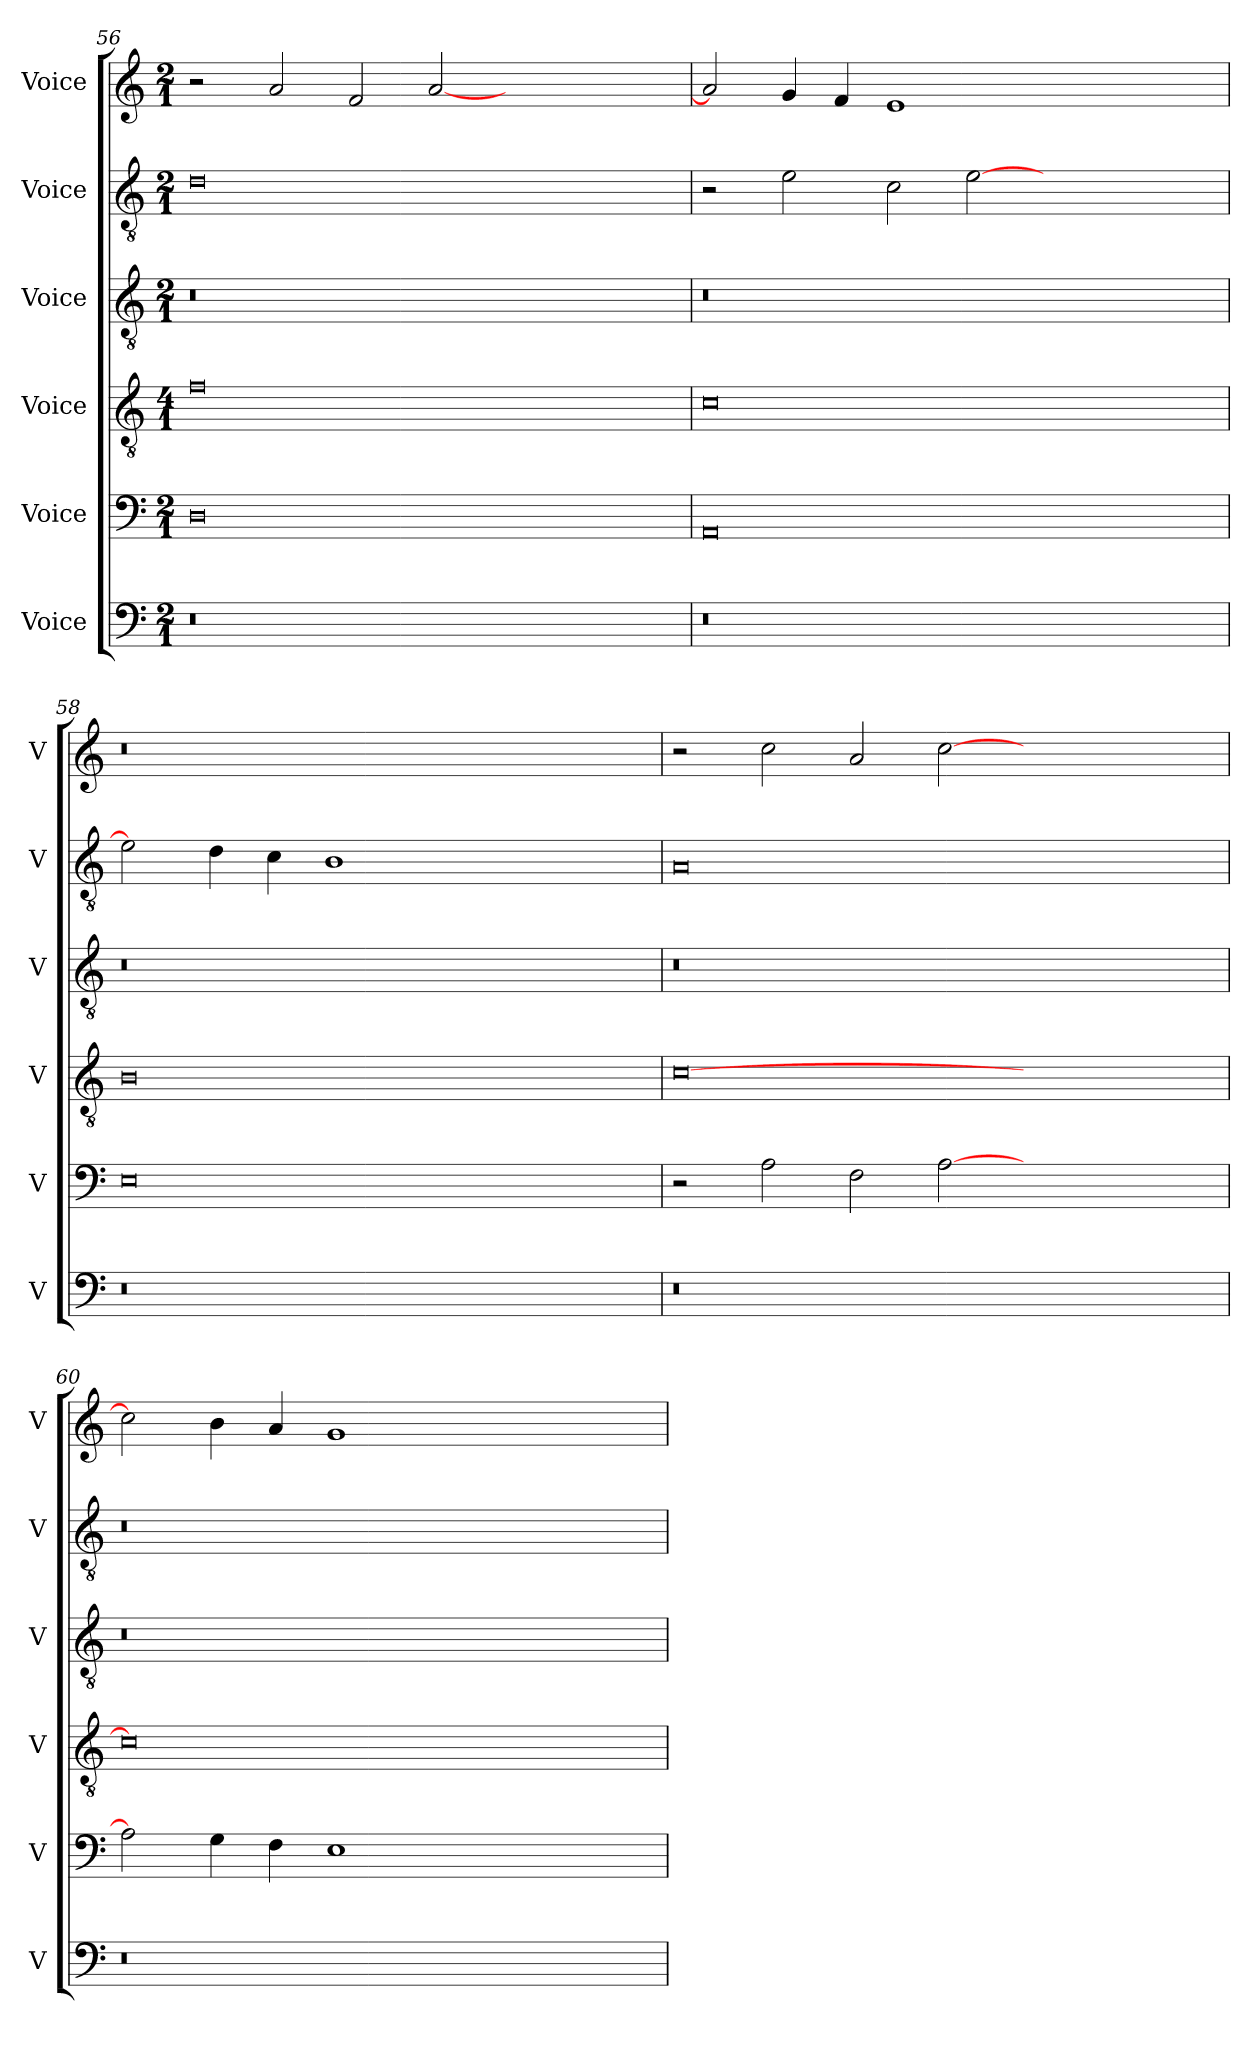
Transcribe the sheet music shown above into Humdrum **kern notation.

**kern	**kern	**kern	**kern	**kern	**kern
*part6	*part5	*part4	*part3	*part2	*part1
*staff6	*staff5	*staff4	*staff3	*staff2	*staff1
*I"Voice	*I"Voice	*I"Voice	*I"Voice	*I"Voice	*I"Voice
*I'V	*I'V	*I'V	*I'V	*I'V	*I'V
*clefF4	*clefF4	*clefGv2	*clefGv2	*clefGv2	*clefG2
*k[]	*k[]	*k[]	*k[]	*k[]	*k[]
*M2/1	*M2/1	*M4/1	*M2/1	*M2/1	*M2/1
=56	=56	=56	=56	=56	=56
0r	0D	0f	0r	0d	2r
.	.	.	.	.	2a/
.	.	.	.	.	2f/
.	.	.	.	.	[2a/
0ryy	0ryy	0ryy	0ryy	0ryy	0ryy
!!LO:LB:g=z
=57	=57	=57	=57	=57	=57
0r	0AA	0c	0r	2r	2a/]
.	.	.	.	2e\	4g/
.	.	.	.	.	4f/
.	.	.	.	2c\	1e
.	.	.	.	[2e\	.
0ryy	0ryy	0ryy	0ryy	0ryy	0ryy
=58	=58	=58	=58	=58	=58
0r	0E	0B	0r	2e\]	0r
.	.	.	.	4d\	.
.	.	.	.	4c\	.
.	.	.	.	1B	.
0ryy	0ryy	0ryy	0ryy	0ryy	0ryy
=59	=59	=59	=59	=59	=59
0r	2r	[0c	0r	0A	2r
.	2A\	.	.	.	2cc\
.	2F\	.	.	.	2a/
.	[2A\	.	.	.	[2cc\
0ryy	0ryy	0ryy	0ryy	0ryy	0ryy
=60	=60	=60	=60	=60	=60
0r	2A\]	0c]	0r	0r	2cc\]
.	4G\	.	.	.	4b\
.	4F\	.	.	.	4a/
.	1E	.	.	.	1g
0ryy	0ryy	0ryy	0ryy	0ryy	0ryy
=	=	=	=	=	=
*-	*-	*-	*-	*-	*-
